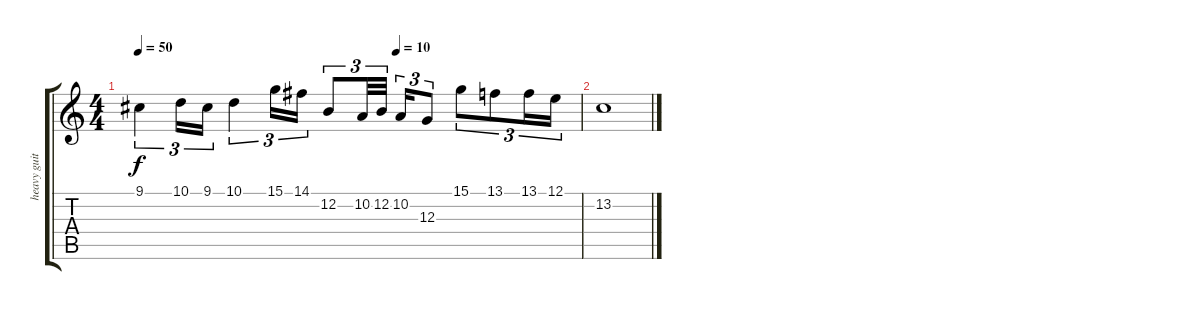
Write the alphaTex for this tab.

\track ("heavy guitar" "heavy guit") {instrument acousticgrandpiano}
\staff {score tabs}
\tuning (E4 B3 G3 D3 A2 D2) {hide}
\ts (4 4)
\tempo 50
\tempo (10 0.5833333333333334)
\clef g2
\ks c
9.1.4{tu (3 2) dy f} 10.1.16{tu (3 2)} 9.1.16{tu (3 2)} 10.1.4{tu (3 2)} 15.1.16{tu (3 2)} 14.1.16{tu (3 2)} 12.2.8{tu (3 2)} 10.2.32{tu (3 2)} 12.2.32{tu (3 2)} 10.2.16{tu (3 2)} 12.3.8{tu (3 2)} 15.1.8{tu (3 2)} 13.1.8{tu (3 2)} 13.1.16{tu (3 2)} 12.1.16{tu (3 2)} |
13.2.1
